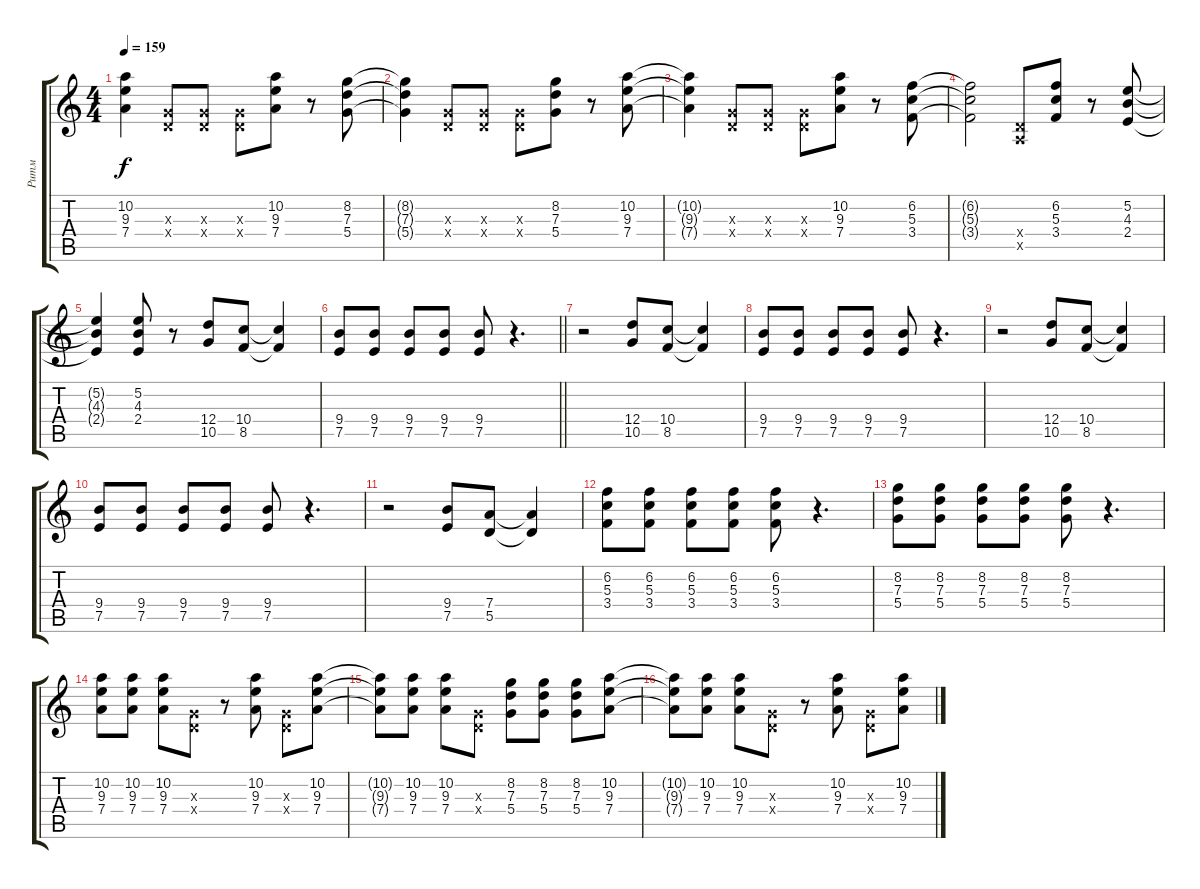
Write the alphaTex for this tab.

\track ("Ритм" "Ритм") {instrument distortionguitar}
\staff {score tabs}
\tuning (E4 B3 G3 D3 A2 E2) {hide}
\ts (4 4)
\tempo 159
\clef g2
\ks c
(10.2{t} 9.3{t} 7.4{t}).4{dy f} (0.3{x} 0.4{x}).8 (0.3{x} 0.4{x}).8 (0.3{x} 0.4{x}).8 (10.2 9.3 7.4).8 r.8 (8.2 7.3 5.4).8 |
(8.2{t} 7.3{t} 5.4{t}).4 (0.3{x} 0.4{x}).8 (0.3{x} 0.4{x}).8 (0.3{x} 0.4{x}).8 (8.2 7.3 5.4).8 r.8 (10.2 9.3 7.4).8 |
(10.2{t} 9.3{t} 7.4{t}).4 (0.3{x} 0.4{x}).8 (0.3{x} 0.4{x}).8 (0.3{x} 0.4{x}).8 (10.2 9.3 7.4).8 r.8 (6.2 5.3 3.4).8 |
(6.2{t} 5.3{t} 3.4{t}).2 (0.4{x} 0.5{x}).8 (6.2 5.3 3.4).8 r.8 (5.2 4.3 2.4).8 |
(5.2{t} 4.3{t} 2.4{t}).4 (5.2 4.3 2.4).8 r.8 (12.4 10.5).8 (10.4 8.5).8 (10.4{t} 8.5{t}).4 |
\barLineRight lightlight
(9.4 7.5).8 (9.4 7.5).8 (9.4 7.5).8 (9.4 7.5).8 (9.4 7.5).8 r.4{d} |
r.2 (12.4 10.5).8 (10.4 8.5).8 (10.4{t} 8.5{t}).4 |
(9.4 7.5).8 (9.4 7.5).8 (9.4 7.5).8 (9.4 7.5).8 (9.4 7.5).8 r.4{d} |
r.2 (12.4 10.5).8 (10.4 8.5).8 (10.4{t} 8.5{t}).4 |
(9.4 7.5).8 (9.4 7.5).8 (9.4 7.5).8 (9.4 7.5).8 (9.4 7.5).8 r.4{d} |
r.2 (9.4 7.5).8 (7.4 5.5).8 (7.4{t} 5.5{t}).4 |
(6.2 5.3 3.4).8 (6.2 5.3 3.4).8 (6.2 5.3 3.4).8 (6.2 5.3 3.4).8 (6.2 5.3 3.4).8 r.4{d} |
(8.2 7.3 5.4).8 (8.2 7.3 5.4).8 (8.2 7.3 5.4).8 (8.2 7.3 5.4).8 (8.2 7.3 5.4).8 r.4{d} |
(10.2 9.3 7.4).8 (10.2 9.3 7.4).8 (10.2 9.3 7.4).8 (0.3{x} 0.4{x}).8 r.8 (10.2 9.3 7.4).8 (0.3{x} 0.4{x}).8 (10.2 9.3 7.4).8 |
(10.2{t} 9.3{t} 7.4{t}).8 (10.2 9.3 7.4).8 (10.2 9.3 7.4).8 (0.3{x} 0.4{x}).8 (8.2 7.3 5.4).8 (8.2 7.3 5.4).8 (8.2 7.3 5.4).8 (10.2 9.3 7.4).8 |
(10.2{t} 9.3{t} 7.4{t}).8 (10.2 9.3 7.4).8 (10.2 9.3 7.4).8 (0.3{x} 0.4{x}).8 r.8 (10.2 9.3 7.4).8 (0.3{x} 0.4{x}).8 (10.2 9.3 7.4).8
